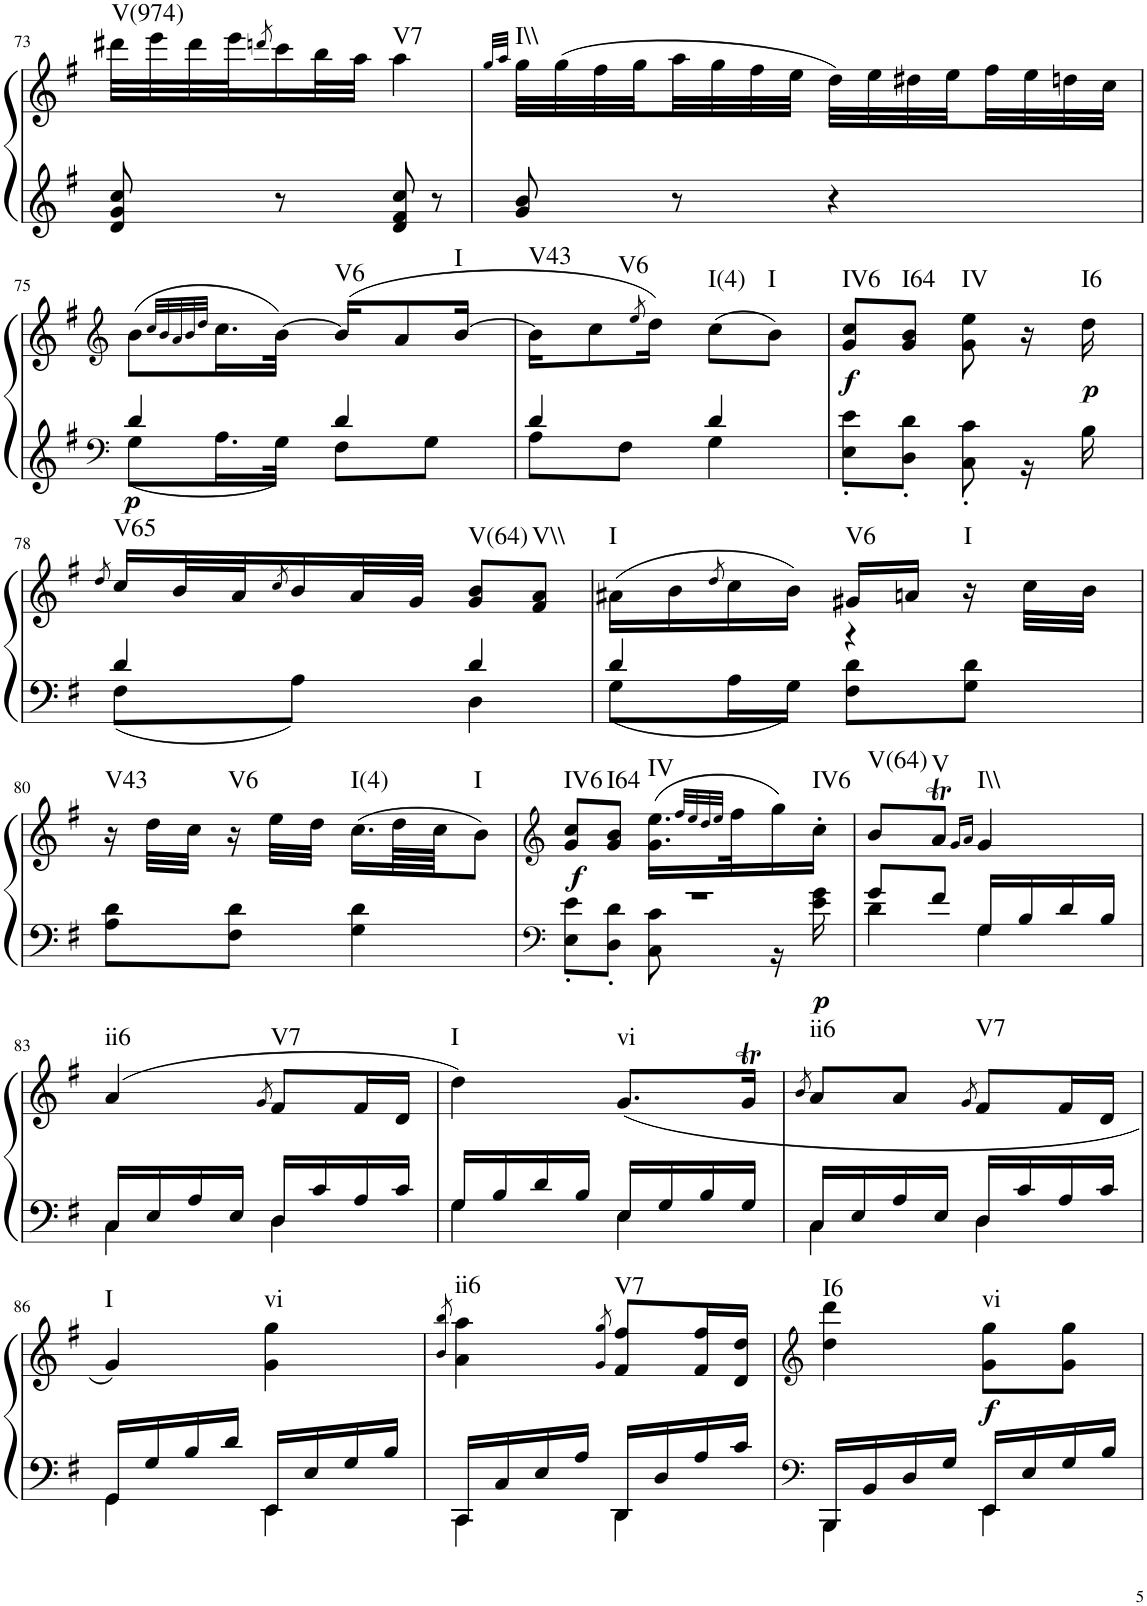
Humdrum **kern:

**kern	**kern	**dynam	**harte
*part1	*part1	*part1	*part1
*staff2	*staff1	*staff1/2	*
*I"Klavier linke Hand	*	*	*
!!LO:PB:g=z
*clefG2	*clefG2	*	*
*k[f#]	*k[f#]	*	*
*M2/4	*M2/4	*	*
=73	=73	=73	=73
!	!	!	!LO:H:kt=V(974)
8d/ 8g/ 8cc/	32ddd#X\LLL	.	N
.	32eee\	.	.
.	32ddd#\	.	.
.	32eee\J	.	.
.	8qdddn/	.	.
8r	16ccc\	.	.
.	32bb\L	.	.
.	32aa\JJJ	.	.
!	!	!	!LO:H:kt=V7
8d/ 8f#/ 8cc/	4aa\	.	N
8r	.	.	.
=74	=74	=74	=74
.	32qgg/LLL	.	.
.	32qaa/JJJ	.	.
!	!	!	!LO:H:kt=I\\
8g/ 8b/	32gg\LLL	.	N
.	(32gg\	.	.
.	32ff#\	.	.
.	32gg\	.	.
8r	32aa\	.	.
.	32gg\	.	.
.	32ff#\	.	.
.	32ee\JJJ	.	.
4r	32dd\LLL)	.	.
.	32ee\	.	.
.	32dd#X\	.	.
.	32ee\	.	.
.	32ff#\	.	.
.	32ee\	.	.
.	32ddn\	.	.
.	32cc\JJJ	.	.
!!LO:LB:g=z
=75	=75	=75	=75
*clefF4	*clefG2	*	*
*^	*	*	*
!	!	!	!LO:DY:b=2	!
4d/	8G\L	(8b\L	p	.
.	.	32qcc/LLL	.	.
.	.	32qb/	.	.
.	.	32qa/	.	.
.	.	32qb/	.	.
.	.	32qdd/JJJ	.	.
.	16.A\L	16.cc\L	.	.
.	32G\JJk	[32b\JJk)	.	.
!	!	!	!	!LO:H:kt=V6
4d/	8F#\L	(16b/KL]	.	N
.	.	8a/	.	.
.	8G\J	.	.	.
!	!	!	!	!LO:H:kt=I
.	.	[16b/Jk	.	N
=76	=76	=76	=76	=76
!	!	!	!	!LO:H:kt=V43
4d/	8A\L	16b\KL]	.	N
!	!	!	!	!LO:H:kt=V6
.	.	8cc\	.	N
.	8F#\J	.	.	.
.	.	8qee/	.	.
.	.	16dd\Jk)	.	.
!	!	!	!	!LO:H:kt=I(4)
4d/	4G\	(8cc\L	.	N
!	!	!	!	!LO:H:kt=I
.	.	8b\J)	.	N
=77	=77	=77	=77	=77
!	!	!	!LO:DY:b	!LO:H:kt=IV6
2ryy	8E\' 8e\'L	8g/ 8cc/L	f	N
!	!	!	!	!LO:H:kt=I64
.	8D\' 8d\'J	8g/ 8b/J	.	N
!	!	!	!	!LO:H:kt=IV
.	8C\' 8c\'	8g\ 8ee\	.	N
.	16r	16r	.	.
!	!	!	!LO:DY:b	!LO:H:kt=I6
.	16B\	16dd\	p	N
!!LO:LB:g=z
=78	=78	=78	=78	=78
.	.	8qdd/	.	.
!	!	!	!	!LO:H:kt=V65
4d/	8F#\L	16cc/LL	.	N
.	.	32b/L	.	.
.	.	32a/J	.	.
.	.	8qcc/	.	.
.	8A\J	16b/	.	.
.	.	32a/L	.	.
.	.	32g/JJJ	.	.
!	!	!	!	!LO:H:kt=V(64)
4d/	4D\	8g/ 8b/L	.	N
!	!	!	!	!LO:H:kt=V\\
.	.	8f#/ 8a/J	.	N
=79	=79	=79	=79	=79
!	!	!	!	!LO:H:kt=I
4d/	8G\L	(16a#X\LL	.	N
.	.	16b\	.	.
.	.	8qdd/	.	.
.	16A\L	16cc\	.	.
.	16G\JJ	16b\JJ)	.	.
!	!	!	!	!LO:H:kt=V6
4r	8F#\ 8d\L	16g#X/LL	.	N
.	.	16an/JJ	.	.
!	!	!	!	!LO:H:kt=I
.	8G\ 8d\J	16r	.	N
.	.	32cc\LLL	.	.
.	.	32b\JJJ	.	.
!!LO:LB:g=z
=80	=80	=80	=80	=80
!	!	!	!	!LO:H:kt=V43
2ryy	8A\ 8d\L	16r	.	N
.	.	32dd\LLL	.	.
.	.	32cc\JJJ	.	.
!	!	!	!	!LO:H:kt=V6
.	8F#\ 8d\J	16r	.	N
.	.	32ee\LLL	.	.
.	.	32dd\JJJ	.	.
!	!	!	!	!LO:H:kt=I(4)
.	4G\ 4d\	(16.cc\LL	.	N
.	.	64dd\LL	.	.
.	.	64cc\JJJ	.	.
!	!	!	!	!LO:H:kt=I
.	.	8b\J)	.	N
=81	=81	=81	=81	=81
*clefF4	*	*clefG2	*	*
!	!	!	!LO:DY:b	!LO:H:kt=IV6
2r	8E\' 8e\'L	8g/ 8cc/L	f	N
!	!	!	!	!LO:H:kt=I64
.	8D\' 8d\'J	8g/ 8b/J	.	N
!	!	!	!	!LO:H:kt=IV
.	8C\ 8c\	(16.g\ 16.ee\LL	.	N
.	.	32qff#/LLL	.	.
.	.	32qee/	.	.
.	.	32qdd/	.	.
.	.	32qee/JJJ	.	.
.	.	32ff#\K	.	.
.	16r	16gg\)	.	.
!	!	!	!LO:DY:b=2	!LO:H:kt=IV6
.	16e\ 16g\	16cc'\JJ	p	N
=82	=82	=82	=82	=82
!	!	!	!	!LO:H:kt=V(64)
8g/L	4d\	8b/L	.	N
!	!	!	!	!LO:H:kt=V
8f#/J	.	8aT/J	.	N
.	.	16qg/LL	.	.
.	.	16qa/JJ	.	.
!	!	!	!	!LO:H:kt=I\\
16G/LL	4G\	4g/	.	N
16B/	.	.	.	.
16d/	.	.	.	.
16B/JJ	.	.	.	.
!!LO:LB:g=z
=83	=83	=83	=83	=83
!	!	!	!	!LO:H:kt=ii6
16C/LL	4C\	(4a/	.	N
16E/	.	.	.	.
16A/	.	.	.	.
16E/JJ	.	.	.	.
.	.	8qg/	.	.
!	!	!	!	!LO:H:kt=V7
16D/LL	4D\	8f#/L	.	N
16c/	.	.	.	.
16A/	.	16f#/L	.	.
16c/JJ	.	16d/JJ	.	.
=84	=84	=84	=84	=84
!	!	!	!	!LO:H:kt=I
16G/LL	4G\	4dd\)	.	N
16B/	.	.	.	.
16d/	.	.	.	.
16B/JJ	.	.	.	.
!	!	!	!	!LO:H:kt=vi
16E/LL	4E\	(8.g/L	.	N
16G/	.	.	.	.
16B/	.	.	.	.
16G/JJ	.	16gT/Jk	.	.
=85	=85	=85	=85	=85
.	.	8qb/	.	.
!	!	!	!	!LO:H:kt=ii6
16C/LL	4C\	8a/L	.	N
16E/	.	.	.	.
16A/	.	8a/J	.	.
16E/JJ	.	.	.	.
.	.	8qg/	.	.
!	!	!	!	!LO:H:kt=V7
16D/LL	4D\	8f#/L	.	N
16c/	.	.	.	.
16A/	.	16f#/L	.	.
16c/JJ	.	16d/JJ	.	.
!!LO:LB:g=z
=86	=86	=86	=86	=86
!	!	!	!	!LO:H:kt=I
16GG/LL	4GG\	4g/)	.	N
16G/	.	.	.	.
16B/	.	.	.	.
16d/JJ	.	.	.	.
!	!	!	!	!LO:H:kt=vi
16EE/LL	4EE\	4g\ 4gg\	.	N
16E/	.	.	.	.
16G/	.	.	.	.
16B/JJ	.	.	.	.
=87	=87	=87	=87	=87
.	.	8qb/ 8qbb/	.	.
!	!	!	!	!LO:H:kt=ii6
16CC/LL	4CC\	4a\ 4aa\	.	N
16C/	.	.	.	.
16E/	.	.	.	.
16A/JJ	.	.	.	.
.	.	8qg/ 8qgg/	.	.
!	!	!	!	!LO:H:kt=V7
16DD/LL	4DD\	8f#/ 8ff#/L	.	N
16D/	.	.	.	.
16A/	.	16f#/ 16ff#/L	.	.
16c/JJ	.	16d/ 16dd/JJ	.	.
=88	=88	=88	=88	=88
*clefF4	*	*clefG2	*	*
!	!	!	!	!LO:H:kt=I6
16BBB/LL	4BBB\	4dd\ 4ddd\	.	N
16BB/	.	.	.	.
16D/	.	.	.	.
16G/JJ	.	.	.	.
!	!	!	!LO:DY:b	!LO:H:kt=vi
16EE/LL	4EE\	8g\ 8gg\L	f	N
16E/	.	.	.	.
16G/	.	8g\ 8gg\J	.	.
16B/JJ	.	.	.	.
*v	*v	*	*	*
=	=	=	=
*-	*-	*-	*-
